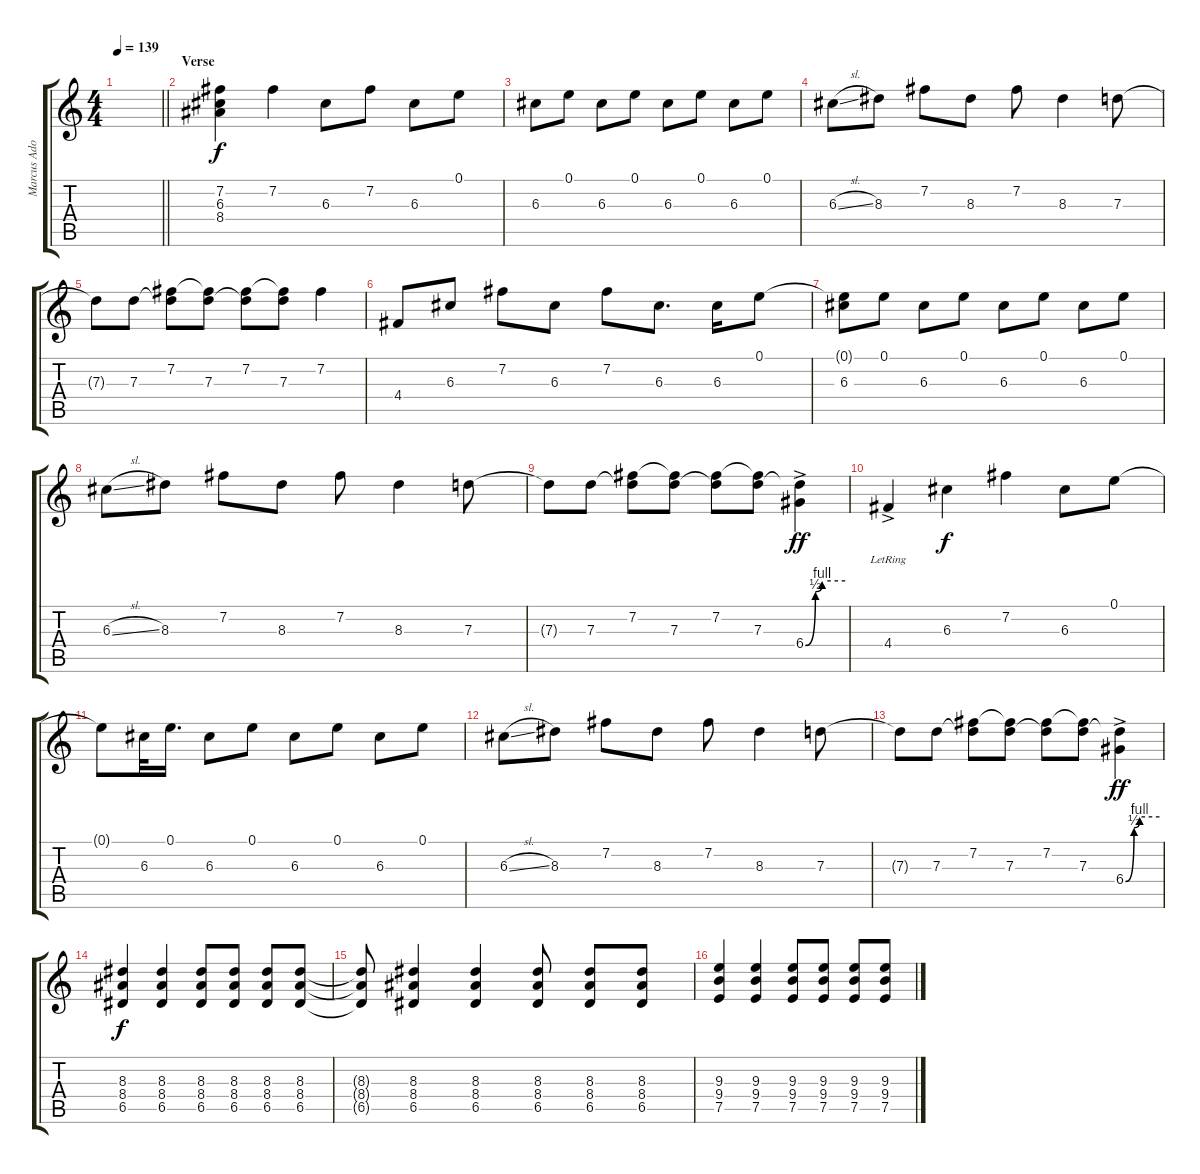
\track ("Marcus Adoro(Lead)" "Marcus Ado") {instrument electricguitarclean}
\staff {score tabs}
\tuning (E4 B3 G3 D3 A2 E2) {hide}
\ts (4 4)
\tempo 139
\clef g2
\barLineRight lightlight
\ks c
|
\section ("" "Verse")
(7.2 6.3 8.4).4{volume 16 instrument electricguitarjazz} 7.2.4 6.3.8 7.2.8 6.3.8 0.1.8 |
6.3.8 0.1.8 6.3.8 0.1.8 6.3.8 0.1.8 6.3.8 0.1.8 |
6.3{sl}.8 8.3.8 7.2.8 8.3.8 7.2.8 8.3.4 7.3.8 |
7.3{t}.8 7.3.8 (7.2 7.3{t}).8 (7.2{t} 7.3).8 (7.2 7.3{t}).8 (7.2{t} 7.3).8 7.2.4 |
4.4.8 6.3.8 7.2.8 6.3.8 7.2.8 6.3.8{d} 6.3.16 0.1.8 |
(0.1{t} 6.3).8 0.1.8 6.3.8 0.1.8 6.3.8 0.1.8 6.3.8 0.1.8 |
6.3{sl}.8 8.3.8 7.2.8 8.3.8 7.2.8 8.3.4 7.3.8 |
7.3{t}.8 7.3.8 (7.2 7.3{t}).8 (7.2{t} 7.3).8 (7.2 7.3{t}).8 (7.2{t} 7.3).8 (7.3{t} 6.4{be (custom 0 0 15 2 25 4 60 4) ac}).4{dy ff} |
4.4{ac lr}.4 6.3.4{dy f} 7.2.4 6.3.8 0.1.8 |
0.1{t}.8 6.3.32 0.1.16{d} 6.3.8 0.1.8 6.3.8 0.1.8 6.3.8 0.1.8 |
6.3{sl}.8 8.3.8 7.2.8 8.3.8 7.2.8 8.3.4 7.3.8 |
7.3{t}.8 7.3.8 (7.2 7.3{t}).8 (7.2{t} 7.3).8 (7.2 7.3{t}).8 (7.2{t} 7.3).8 (7.3{t} 6.4{be (custom 0 0 15 2 25 4 60 4) ac}).4{dy ff} |
(8.3 8.4 6.5).4{dy f volume 13 instrument electricguitarjazz} (8.3 8.4 6.5).4 (8.3 8.4 6.5).8 (8.3 8.4 6.5).8 (8.3 8.4 6.5).8 (8.3 8.4 6.5).8 |
(8.3{t} 8.4{t} 6.5{t}).8 (8.3 8.4 6.5).4 (8.3 8.4 6.5).4 (8.3 8.4 6.5).8 (8.3 8.4 6.5).8 (8.3 8.4 6.5).8 |
(9.3 9.4 7.5).4 (9.3 9.4 7.5).4 (9.3 9.4 7.5).8 (9.3 9.4 7.5).8 (9.3 9.4 7.5).8 (9.3 9.4 7.5).8
